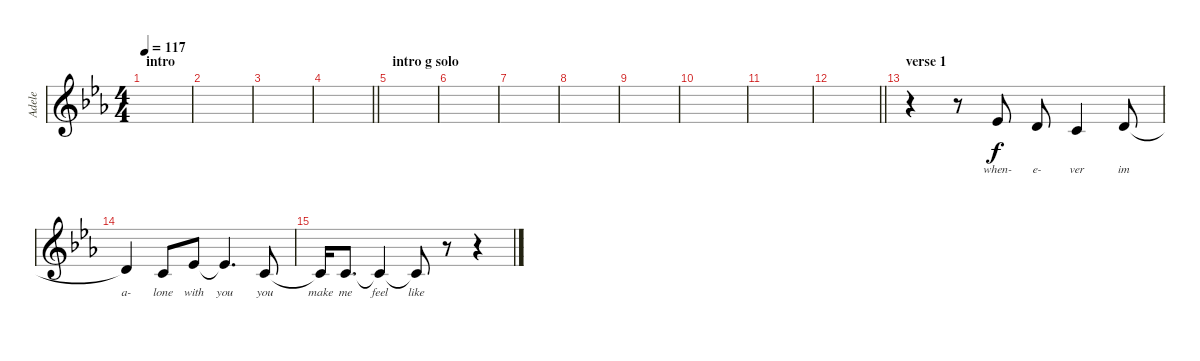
\track ("Adele" "Adele") {instrument synthvoice}
\staff {score}
\tuning (E5 B4 G4 D4 A3 E3) {hide}
\ts (4 4)
\section ("" "intro")
\tempo 117
\clef g2
\ks cminor
|
|
|
\barLineRight lightlight
|
\section ("" "intro g solo")
|
|
|
|
|
|
|
\barLineRight lightlight
|
\section ("" "verse 1")
r.4 r.8 1.4.8{lyrics (0 "when-") lyrics (1 "") lyrics (2 "") lyrics (3 "") lyrics (4 "")} 0.4.8{lyrics (0 "e-") lyrics (1 "") lyrics (2 "") lyrics (3 "") lyrics (4 "")} 3.5.4{lyrics (0 "ver") lyrics (1 "") lyrics (2 "") lyrics (3 "") lyrics (4 "")} 0.4.8{lyrics (0 "im") lyrics (1 "") lyrics (2 "") lyrics (3 "") lyrics (4 "")} |
0.4{t}.4{lyrics (0 "a-") lyrics (1 "") lyrics (2 "") lyrics (3 "") lyrics (4 "")} 3.5.8{lyrics (0 "lone") lyrics (1 "") lyrics (2 "") lyrics (3 "") lyrics (4 "")} 1.4.8{lyrics (0 "with") lyrics (1 "") lyrics (2 "") lyrics (3 "") lyrics (4 "")} 1.4{t}.4{d lyrics (0 "you") lyrics (1 "") lyrics (2 "") lyrics (3 "") lyrics (4 "")} 3.5.8{lyrics (0 "you") lyrics (1 "") lyrics (2 "") lyrics (3 "") lyrics (4 "")} |
3.5{t}.16{lyrics (0 "make") lyrics (1 "") lyrics (2 "") lyrics (3 "") lyrics (4 "")} 3.5.8{d lyrics (0 "me") lyrics (1 "") lyrics (2 "") lyrics (3 "") lyrics (4 "")} 3.5{t}.4{lyrics (0 "feel") lyrics (1 "") lyrics (2 "") lyrics (3 "") lyrics (4 "")} 3.5{t}.8{lyrics (0 "like") lyrics (1 "") lyrics (2 "") lyrics (3 "") lyrics (4 "")} r.8 r.4
